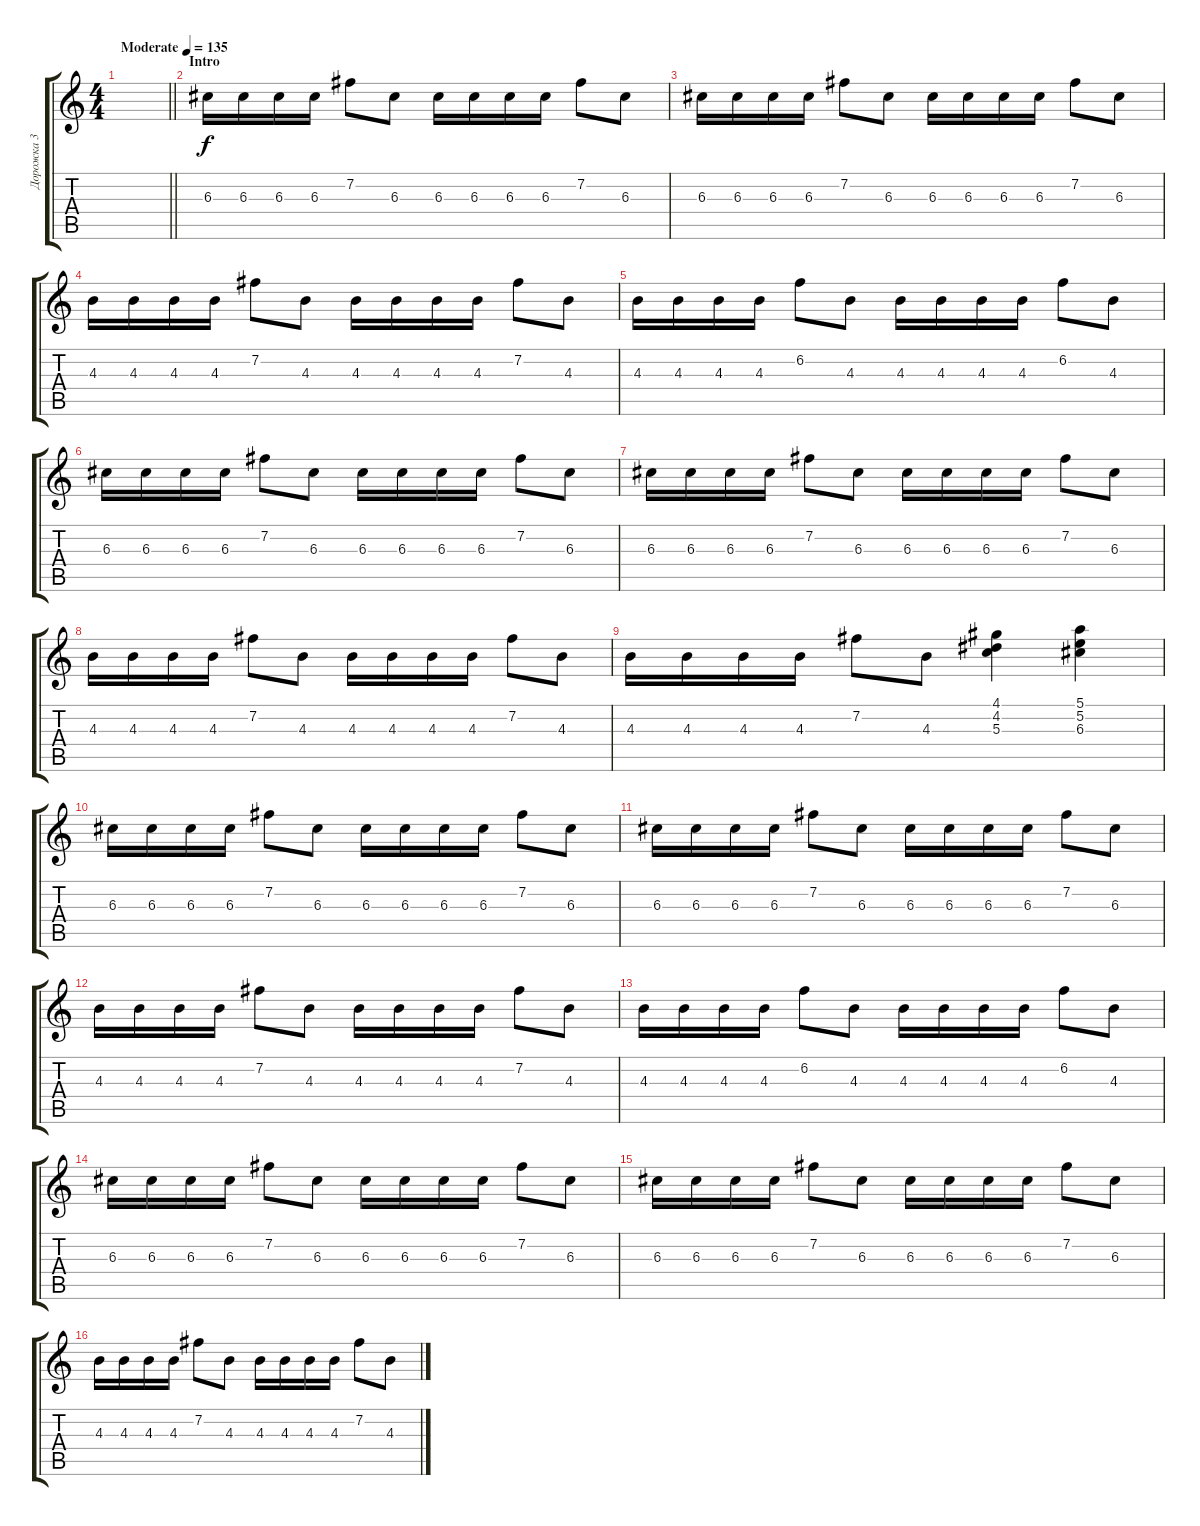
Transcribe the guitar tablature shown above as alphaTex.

\track ("Дорожка 3" "Дорожка 3") {instrument acousticguitarsteel}
\staff {score tabs}
\tuning (E4 B3 G3 D3 A2 E2) {hide}
\ts (4 4)
\tempo (135 "Moderate")
\clef g2
\barLineRight lightlight
\ks c
|
\section ("" "Intro")
6.3.16 6.3.16 6.3.16 6.3.16 7.2.8 6.3.8 6.3.16 6.3.16 6.3.16 6.3.16 7.2.8 6.3.8 |
6.3.16 6.3.16 6.3.16 6.3.16 7.2.8 6.3.8 6.3.16 6.3.16 6.3.16 6.3.16 7.2.8 6.3.8 |
4.3.16 4.3.16 4.3.16 4.3.16 7.2.8 4.3.8 4.3.16 4.3.16 4.3.16 4.3.16 7.2.8 4.3.8 |
4.3.16 4.3.16 4.3.16 4.3.16 6.2.8 4.3.8 4.3.16 4.3.16 4.3.16 4.3.16 6.2.8 4.3.8 |
6.3.16 6.3.16 6.3.16 6.3.16 7.2.8 6.3.8 6.3.16 6.3.16 6.3.16 6.3.16 7.2.8 6.3.8 |
6.3.16 6.3.16 6.3.16 6.3.16 7.2.8 6.3.8 6.3.16 6.3.16 6.3.16 6.3.16 7.2.8 6.3.8 |
4.3.16 4.3.16 4.3.16 4.3.16 7.2.8 4.3.8 4.3.16 4.3.16 4.3.16 4.3.16 7.2.8 4.3.8 |
4.3.16 4.3.16 4.3.16 4.3.16 7.2.8 4.3.8 (4.1 4.2 5.3).4 (5.1 5.2 6.3).4 |
6.3.16 6.3.16 6.3.16 6.3.16 7.2.8 6.3.8 6.3.16 6.3.16 6.3.16 6.3.16 7.2.8 6.3.8 |
6.3.16 6.3.16 6.3.16 6.3.16 7.2.8 6.3.8 6.3.16 6.3.16 6.3.16 6.3.16 7.2.8 6.3.8 |
4.3.16 4.3.16 4.3.16 4.3.16 7.2.8 4.3.8 4.3.16 4.3.16 4.3.16 4.3.16 7.2.8 4.3.8 |
4.3.16 4.3.16 4.3.16 4.3.16 6.2.8 4.3.8 4.3.16 4.3.16 4.3.16 4.3.16 6.2.8 4.3.8 |
6.3.16 6.3.16 6.3.16 6.3.16 7.2.8 6.3.8 6.3.16 6.3.16 6.3.16 6.3.16 7.2.8 6.3.8 |
6.3.16 6.3.16 6.3.16 6.3.16 7.2.8 6.3.8 6.3.16 6.3.16 6.3.16 6.3.16 7.2.8 6.3.8 |
4.3.16 4.3.16 4.3.16 4.3.16 7.2.8 4.3.8 4.3.16 4.3.16 4.3.16 4.3.16 7.2.8 4.3.8
